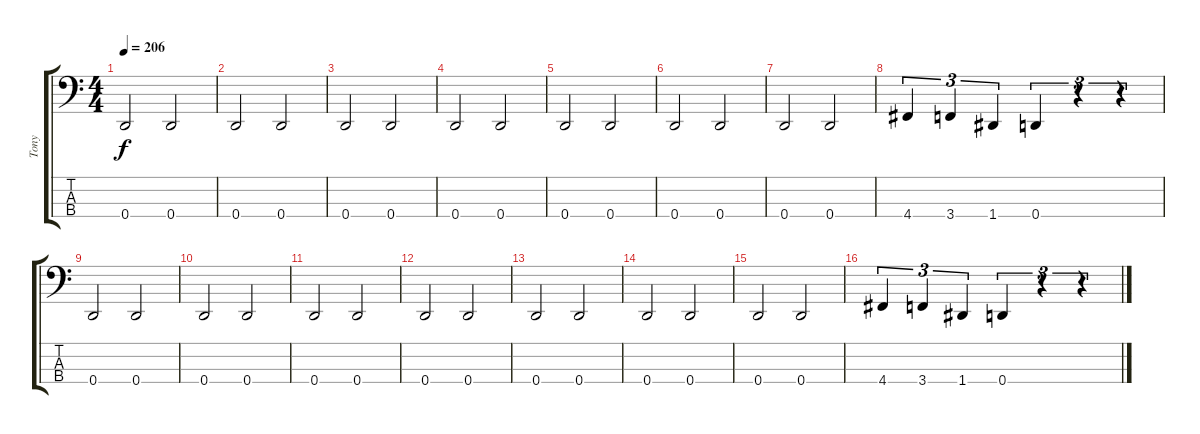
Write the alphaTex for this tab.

\track ("Tony" "Tony") {instrument electricbasspick}
\staff {score tabs}
\tuning (F2 C2 G1 D1) {hide}
\ts (4 4)
\tempo 206
\clef f4
\ks c
0.4.2{dy f} 0.4.2 |
0.4.2 0.4.2 |
0.4.2 0.4.2 |
0.4.2 0.4.2 |
0.4.2 0.4.2 |
0.4.2 0.4.2 |
0.4.2 0.4.2 |
4.4.4{tu (3 2)} 3.4.4{tu (3 2)} 1.4.4{tu (3 2)} 0.4.4{tu (3 2)} r.4{tu (3 2)} r.4{tu (3 2)} |
0.4.2 0.4.2 |
0.4.2 0.4.2 |
0.4.2 0.4.2 |
0.4.2 0.4.2 |
0.4.2 0.4.2 |
0.4.2 0.4.2 |
0.4.2 0.4.2 |
4.4.4{tu (3 2)} 3.4.4{tu (3 2)} 1.4.4{tu (3 2)} 0.4.4{tu (3 2)} r.4{tu (3 2)} r.4{tu (3 2)}
